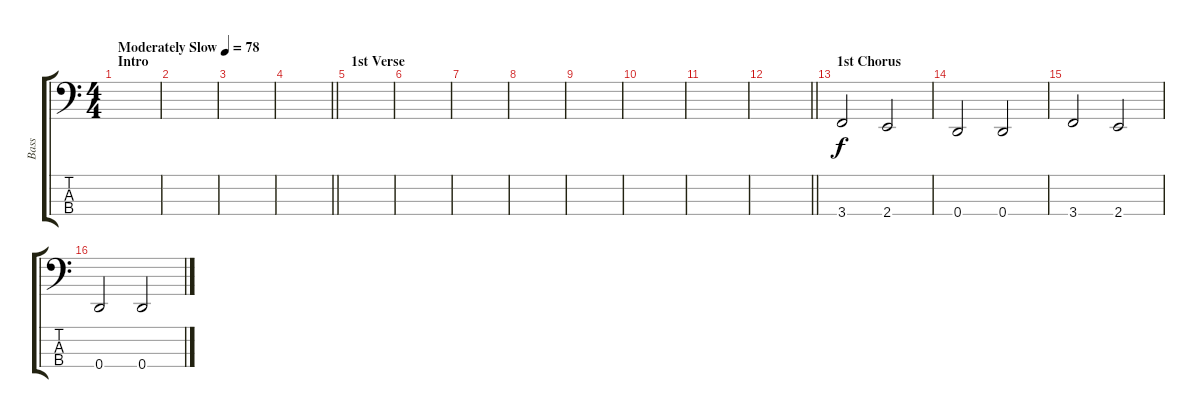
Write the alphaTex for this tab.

\track ("Bass" "Bass") {instrument electricbasspick}
\staff {score tabs}
\tuning (G2 D2 A1 D1) {hide}
\ts (4 4)
\section ("" "Intro")
\tempo (78 "Moderately Slow")
\clef f4
\ks c
|
|
|
\barLineRight lightlight
|
\section ("" "1st Verse")
|
|
|
|
|
|
|
\barLineRight lightlight
|
\section ("" "1st Chorus")
3.4.2 2.4.2 |
0.4.2 0.4.2 |
3.4.2 2.4.2 |
0.4.2 0.4.2
